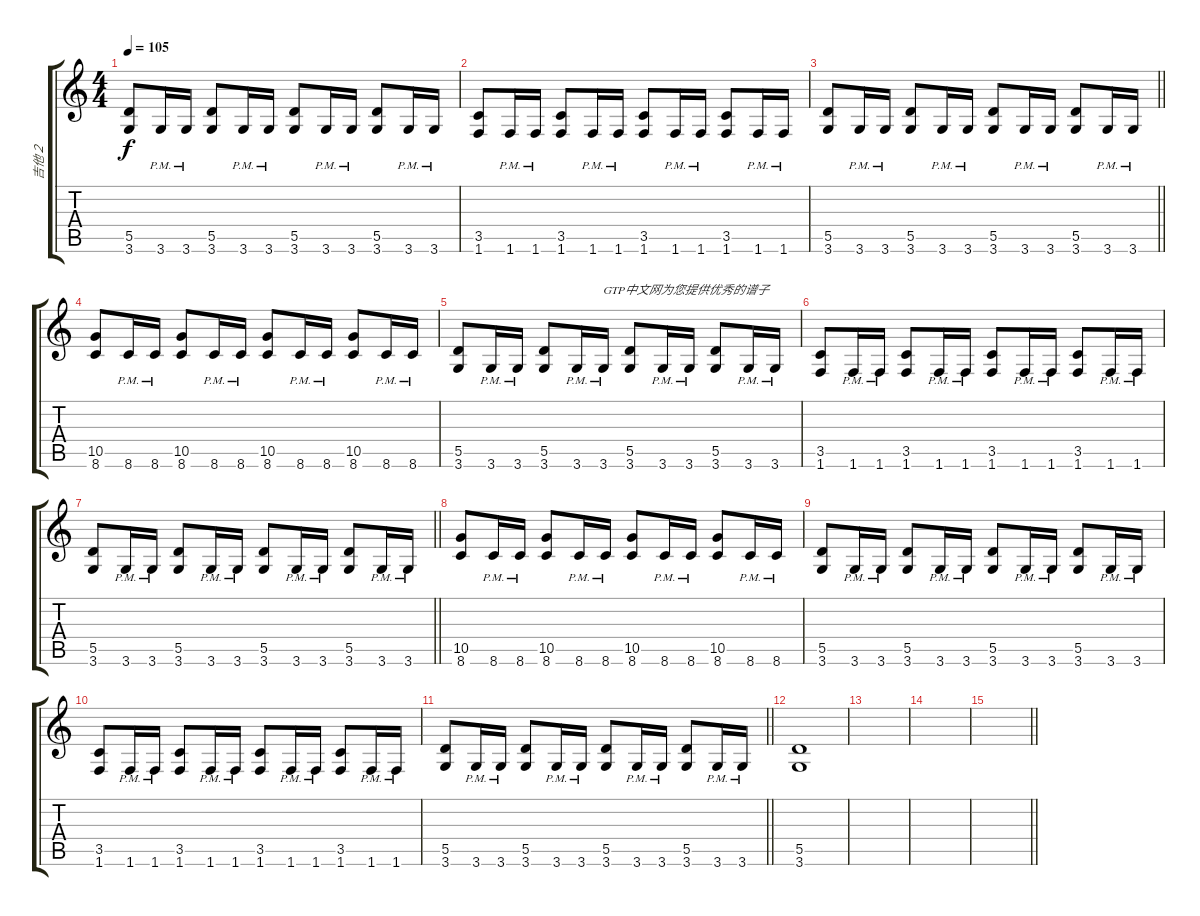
\track ("吉他２" "吉他２") {instrument distortionguitar}
\staff {score tabs}
\tuning (E4 B3 G3 D3 A2 E2) {hide}
\ts (4 4)
\tempo 105
\clef g2
\ks c
(5.5 3.6).8{dy f} 3.6{pm}.16 3.6{pm}.16 (5.5 3.6).8 3.6{pm}.16 3.6{pm}.16 (5.5 3.6).8 3.6{pm}.16 3.6{pm}.16 (5.5 3.6).8 3.6{pm}.16 3.6{pm}.16 |
(3.5 1.6).8 1.6{pm}.16 1.6{pm}.16 (3.5 1.6).8 1.6{pm}.16 1.6{pm}.16 (3.5 1.6).8 1.6{pm}.16 1.6{pm}.16 (3.5 1.6).8 1.6{pm}.16 1.6{pm}.16 |
\barLineRight lightlight
(5.5 3.6).8 3.6{pm}.16 3.6{pm}.16 (5.5 3.6).8 3.6{pm}.16 3.6{pm}.16 (5.5 3.6).8 3.6{pm}.16 3.6{pm}.16 (5.5 3.6).8 3.6{pm}.16 3.6{pm}.16 |
(10.5 8.6).8 8.6{pm}.16 8.6{pm}.16 (10.5 8.6).8 8.6{pm}.16 8.6{pm}.16 (10.5 8.6).8 8.6{pm}.16 8.6{pm}.16 (10.5 8.6).8 8.6{pm}.16 8.6{pm}.16 |
(5.5 3.6).8 3.6{pm}.16 3.6{pm}.16 (5.5 3.6).8 3.6{pm}.16 3.6{pm}.16{txt "GTP中文网为您提供优秀的谱子"} (5.5 3.6).8 3.6{pm}.16 3.6{pm}.16 (5.5 3.6).8 3.6{pm}.16 3.6{pm}.16 |
(3.5 1.6).8 1.6{pm}.16 1.6{pm}.16 (3.5 1.6).8 1.6{pm}.16 1.6{pm}.16 (3.5 1.6).8 1.6{pm}.16 1.6{pm}.16 (3.5 1.6).8 1.6{pm}.16 1.6{pm}.16 |
\barLineRight lightlight
(5.5 3.6).8 3.6{pm}.16 3.6{pm}.16 (5.5 3.6).8 3.6{pm}.16 3.6{pm}.16 (5.5 3.6).8 3.6{pm}.16 3.6{pm}.16 (5.5 3.6).8 3.6{pm}.16 3.6{pm}.16 |
(10.5 8.6).8 8.6{pm}.16 8.6{pm}.16 (10.5 8.6).8 8.6{pm}.16 8.6{pm}.16 (10.5 8.6).8 8.6{pm}.16 8.6{pm}.16 (10.5 8.6).8 8.6{pm}.16 8.6{pm}.16 |
(5.5 3.6).8 3.6{pm}.16 3.6{pm}.16 (5.5 3.6).8 3.6{pm}.16 3.6{pm}.16 (5.5 3.6).8 3.6{pm}.16 3.6{pm}.16 (5.5 3.6).8 3.6{pm}.16 3.6{pm}.16 |
(3.5 1.6).8 1.6{pm}.16 1.6{pm}.16 (3.5 1.6).8 1.6{pm}.16 1.6{pm}.16 (3.5 1.6).8 1.6{pm}.16 1.6{pm}.16 (3.5 1.6).8 1.6{pm}.16 1.6{pm}.16 |
\barLineRight lightlight
(5.5 3.6).8 3.6{pm}.16 3.6{pm}.16 (5.5 3.6).8 3.6{pm}.16 3.6{pm}.16 (5.5 3.6).8 3.6{pm}.16 3.6{pm}.16 (5.5 3.6).8 3.6{pm}.16 3.6{pm}.16 |
(5.5 3.6).1 |
|
|
\barLineRight lightlight
